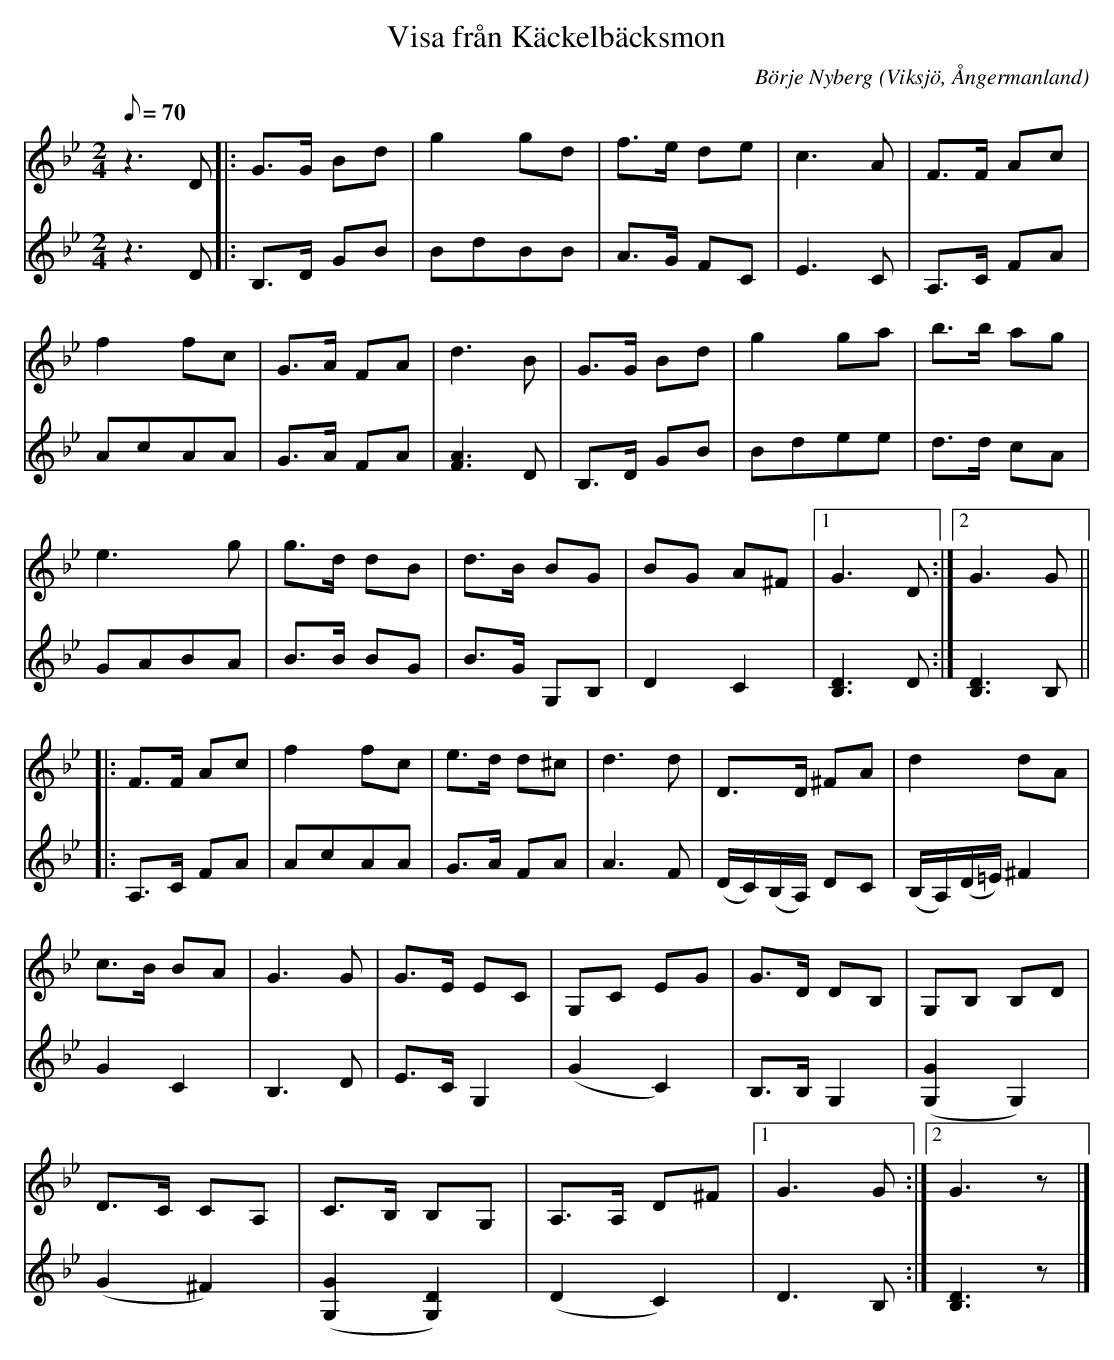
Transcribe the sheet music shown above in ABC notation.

X:1
T:Visa från Käckelbäcksmon
C:Börje Nyberg
O:Viksjö, Ångermanland
M:2/4
L:1/8
Q:70
K:Gm
V:1
z2> D2|: G>G Bd | g2 gd | f>e de | c2>A2 | F>F Ac |
f2 fc | G>A FA | d2>B2 | G>G Bd |g2 ga | b>b ag |
e2> g2 | g>d dB |d>B BG |BG A^F |1 G2> D2 :|2 G2> G2 ||
|: F>F Ac | f2 fc | e>d d^c | d2>d2 | D>D ^FA | d2 dA |
c>B BA |G2> G2 | G>E EC | G,C EG | G>D DB, | G,B, B,D |
D>C CA, | C>B, B,G, | A,>A, D^F |1 G2> G2 :|2 G2> z2 |]
V:2
z2> D2 |: B,>D GB | BdBB | A>G FC | E2>C2 | A,>C FA |
AcAA | G>A FA| [A2F2]> D2 | B,>D GB | Bdee | d>d cA |
GABA | B>B BG | B>G G,B, | D2C2 | [D2B,2]> D2 :| [D2B,2]> B,2 ||
|: A,>C FA | AcAA | G>A FA | A2> F2 | (D/2C/2)(B,/2A,/2) DC | (B,/2A,/2)(D/2=E/2) ^F2 |
G2 C2 | B,2> D2 | E>C G,2 |(G2 C2) | B,>B, G,2 | ([G,2G2] G,2) |
(G2 ^F2) | ([G2G,2] [D2G,2]) | (D2 C2) | D2> B,2 :| [D2B,2]> z2 |]
